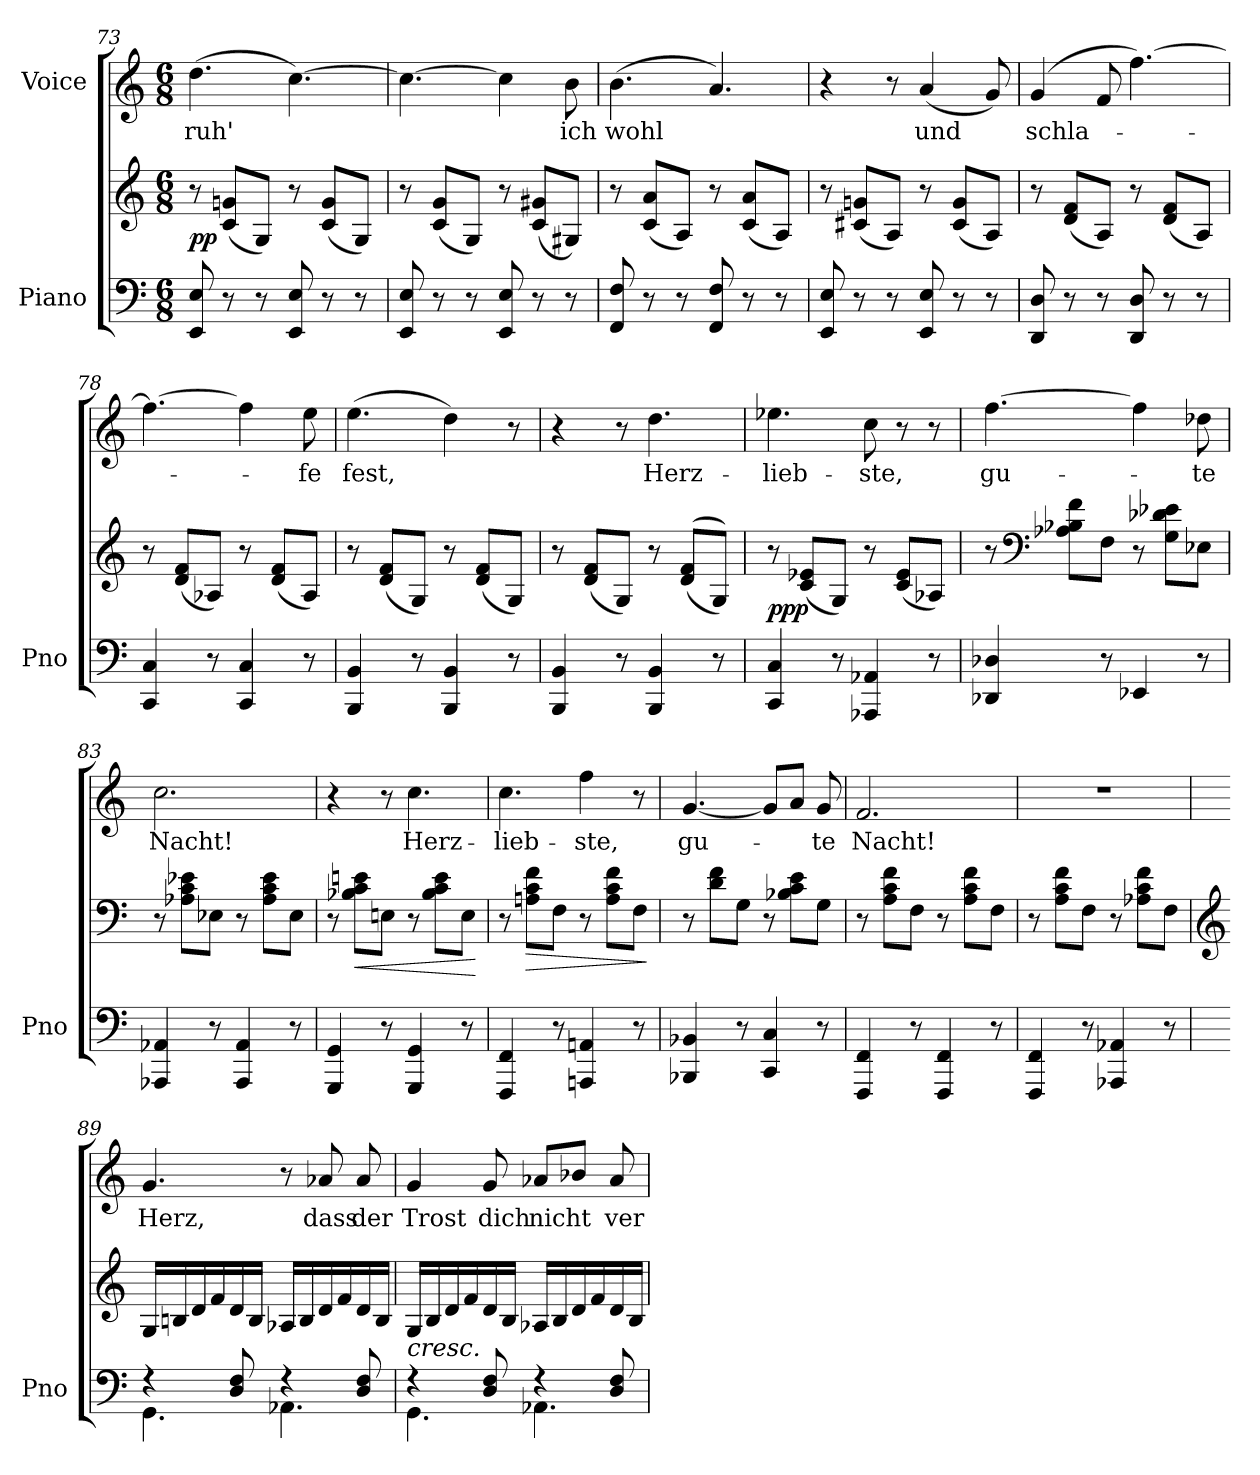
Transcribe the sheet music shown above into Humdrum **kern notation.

**kern	**kern	**dynam	**kern	**text
*part2	*part2	*part2	*part1	*part1
*staff3	*staff2	*staff2/3	*staff1	*staff1
*I"Piano	*	*	*I"Voice	*
*I'Pno	*	*	*	*
*clefF4	*clefG2	*	*clefG2	*
*k[]	*k[]	*	*k[]	*
*M6/8	*M6/8	*	*M6/8	*
=73	=73	=73	=73	=73
!	!	!LO:DY:b	!	!
8EE/ 8E/	8r	pp	(4.dd\	ruh'
8r	(8c/ 8gn/L	.	.	.
8r	8G/J)	.	.	.
8EE/ 8E/	8r	.	[4.cc\)	.
8r	(8c/ 8g/L	.	.	.
8r	8G/J)	.	.	.
=74	=74	=74	=74	=74
8EE/ 8E/	8r	.	4.cc\_	.
8r	(8c/ 8g/L	.	.	.
8r	8G/J)	.	.	.
8EE/ 8E/	8r	.	4cc\]	.
8r	(8c/ 8g#X/L	.	.	.
8r	8G#X/J)	.	8b\	ich
=75	=75	=75	=75	=75
8FF/ 8F/	8r	.	(4.b\	wohl
8r	(8c/ 8a/L	.	.	.
8r	8A/J)	.	.	.
8FF/ 8F/	8r	.	4.a/)	.
8r	(8c/ 8a/L	.	.	.
8r	8A/J)	.	.	.
=76	=76	=76	=76	=76
8EE/ 8E/	8r	.	4r	.
8r	(8c#X/ 8gn/L	.	.	.
8r	8A/J)	.	8r	.
8EE/ 8E/	8r	.	(4a/	und
8r	(8c#/ 8g/L	.	.	.
8r	8A/J)	.	8g/)	.
=77	=77	=77	=77	=77
8DD/ 8D/	8r	.	(4g/	schla-
8r	(8d/ 8f/L	.	.	.
8r	8A/J)	.	8f/	.
8DD/ 8D/	8r	.	[4.ff\)	.
8r	(8d/ 8f/L	.	.	.
8r	8A/J)	.	.	.
=78	=78	=78	=78	=78
4CC/ 4C/	8r	.	4.ff\_	.
.	(8d/ 8f/L	.	.	.
8r	8A-X/J)	.	.	.
4CC/ 4C/	8r	.	4ff\]	.
.	(8d/ 8f/L	.	.	.
8r	8A-/J)	.	8ee\	-fe
=79	=79	=79	=79	=79
4BBB/ 4BB/	8r	.	(4.ee\	fest,
.	(8d/ 8f/L	.	.	.
8r	8G/J)	.	.	.
4BBB/ 4BB/	8r	.	4dd\)	.
.	(8d/ 8f/L	.	.	.
8r	8G/J)	.	8r	.
=80	=80	=80	=80	=80
4BBB/ 4BB/	8r	.	4r	.
.	(8d/ 8f/L	.	.	.
8r	8G/J)	.	8r	.
4BBB/ 4BB/	8r	.	4.dd\	Herz-
.	((8d/ 8f/L	.	.	.
8r	8G/J))	.	.	.
=81	=81	=81	=81	=81
!	!	!LO:DY:b	!	!
4CC/ 4C/	8r	ppp	4.ee-X\	-lieb-
.	(8c/ 8e-X/L	.	.	.
8r	8G/J)	.	.	.
4AAA-X/ 4AA-X/	8r	.	8cc\	-ste,
.	(8c/ 8e-/L	.	8r	.
8r	8A-X/J)	.	8r	.
=82	=82	=82	=82	=82
4DD-X/ 4D-X/	8r	.	[4.ff\	gu-
*	*clefF4	*	*	*
.	8A-X\ 8B-X\ 8f\L	.	.	.
8r	8F\J	.	.	.
4EE-X/	8r	.	4ff\]	.
.	8G\ 8d-X\ 8e-X\L	.	.	.
8r	8E-X\J	.	8dd-X\	-te
=83	=83	=83	=83	=83
4AAA-X/ 4AA-X/	8r	.	2.cc\	Nacht!
.	8A-X\ 8c\ 8e-X\L	.	.	.
8r	8E-X\J	.	.	.
4AAA-/ 4AA-/	8r	.	.	.
.	8A-\ 8c\ 8e-\L	.	.	.
8r	8E-\J	.	.	.
=84	=84	=84	=84	=84
4GGG/ 4GG/	8r	.	4r	.
!	!	!LO:HP:b	!	!
.	8B-X\ 8c\ 8en\L	<	.	.
8r	8En\J	.	8r	.
4GGG/ 4GG/	8r	.	4.cc\	Herz-
.	8B-\ 8c\ 8e\L	.	.	.
8r	8E\J	.	.	.
.	.	[	.	.
=85	=85	=85	=85	=85
4FFF/ 4FF/	8r	.	4.cc\	-lieb-
!	!	!LO:HP:b	!	!
.	8An\ 8c\ 8f\L	>	.	.
8r	8F\J	.	.	.
4AAAn/ 4AAn/	8r	.	4ff\	-ste,
.	8A\ 8c\ 8f\L	.	.	.
8r	8F\J	.	8r	.
.	.	]	.	.
=86	=86	=86	=86	=86
4BBB-X/ 4BB-X/	8r	.	[4.g/	gu-
.	8d\ 8f\L	.	.	.
8r	8G\J	.	.	.
4CC/ 4C/	8r	.	8g/L]	.
.	8B-X\ 8c\ 8e\L	.	8a/J	.
8r	8G\J	.	8g/	-te
=87	=87	=87	=87	=87
4FFF/ 4FF/	8r	.	2.f/	Nacht!
.	8A\ 8c\ 8f\L	.	.	.
8r	8F\J	.	.	.
4FFF/ 4FF/	8r	.	.	.
.	8A\ 8c\ 8f\L	.	.	.
8r	8F\J	.	.	.
=88	=88	=88	=88	=88
4FFF/ 4FF/	8r	.	2.r	.
.	8A\ 8c\ 8f\L	.	.	.
8r	8F\J	.	.	.
4AAA-X/ 4AA-X/	8r	.	.	.
.	8A-X\ 8c\ 8f\L	.	.	.
8r	8F\J	.	.	.
=89	=89	=89	=89	=89
*	*clefG2	*	*	*
*^	*	*	*	*
4r	4.GG\	16G/LL	.	4.g/	Herz,
.	.	16Bn/	.	.	.
.	.	16d/	.	.	.
.	.	16f/	.	.	.
8D/ 8F/	.	16d/	.	.	.
.	.	16B/JJ	.	.	.
4r	4.AA-X\	16A-X/LL	.	8r	.
.	.	16B/	.	.	.
.	.	16d/	.	8a-X/	dass
.	.	16f/	.	.	.
8D/ 8F/	.	16d/	.	8a-/	der
.	.	16B/JJ	.	.	.
=90	=90	=90	=90	=90	=90
!	!	!LO:TX:b:i:t=cresc.	!	!	!
4r	4.GG\	16G/LL	.	4g/	Trost
.	.	16B/	.	.	.
.	.	16d/	.	.	.
.	.	16f/	.	.	.
8D/ 8F/	.	16d/	.	8g/	dich
.	.	16B/JJ	.	.	.
4r	4.AA-X\	16A-X/LL	.	8a-X/L	nicht
.	.	16B/	.	.	.
.	.	16d/	.	8b-X/J	.
.	.	16f/	.	.	.
8D/ 8F/	.	16d/	.	8a-/	ver-
.	.	16B/JJ	.	.	.
*v	*v	*	*	*	*
=	=	=	=	=
*-	*-	*-	*-	*-
